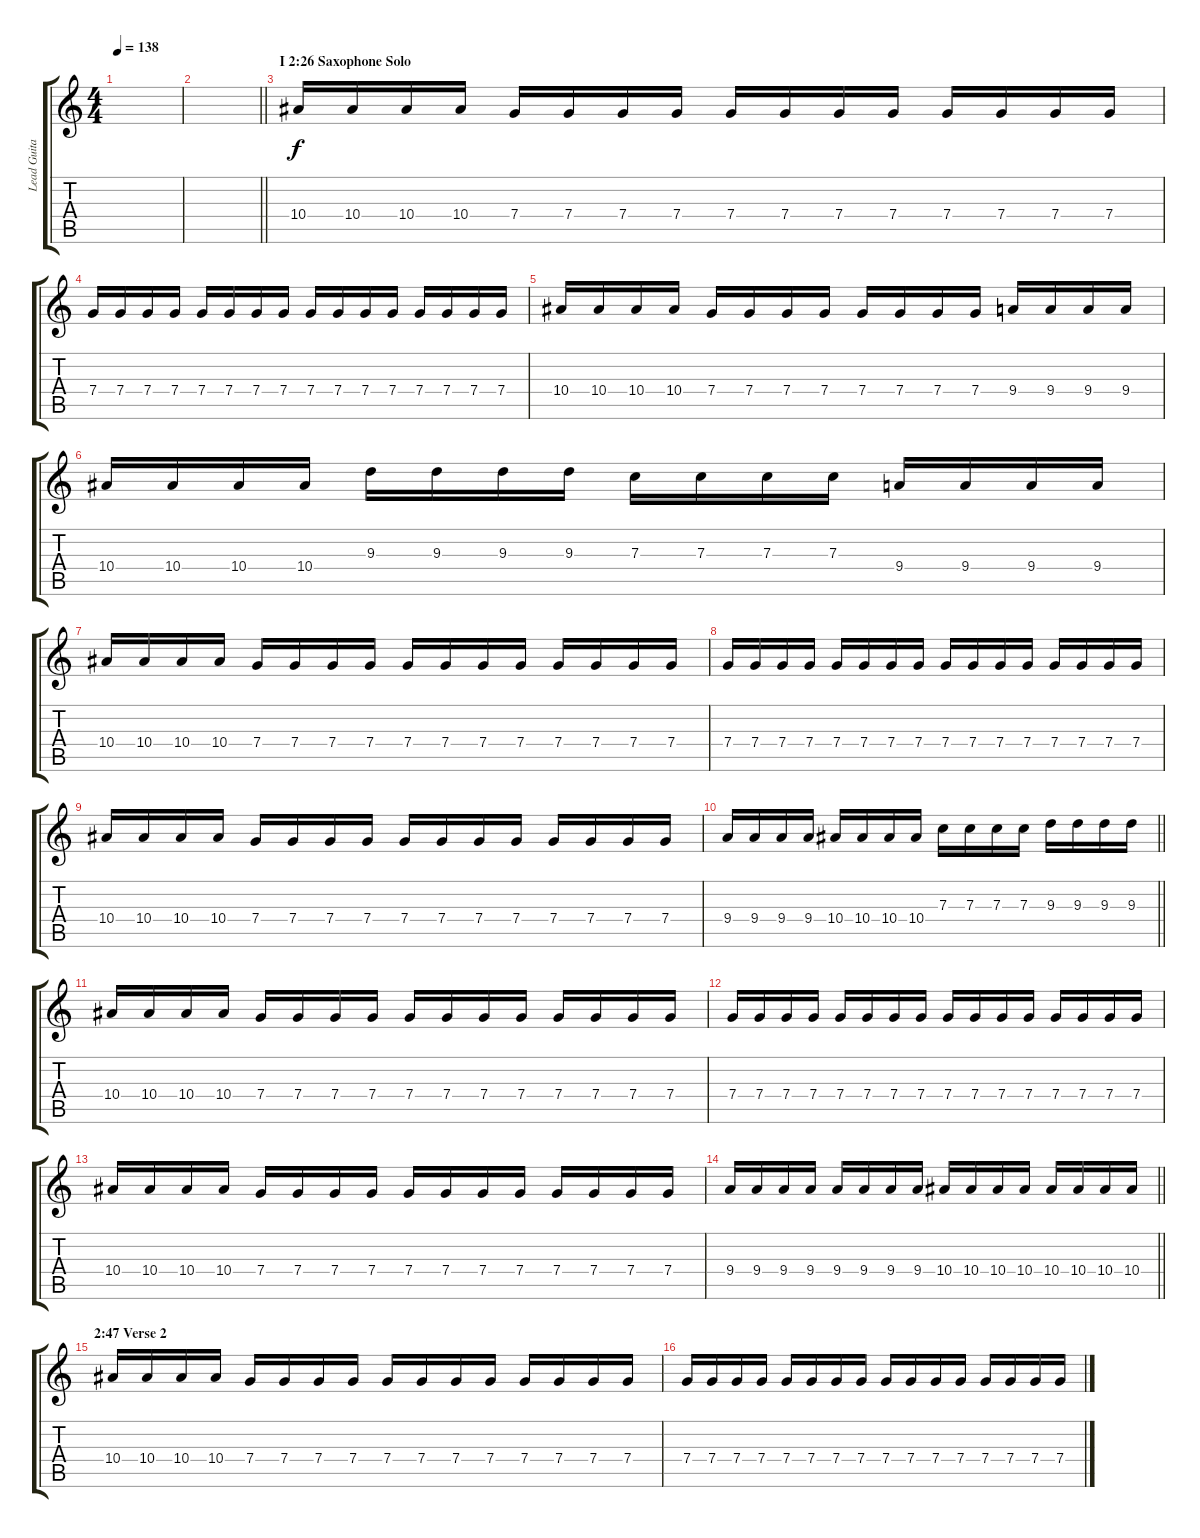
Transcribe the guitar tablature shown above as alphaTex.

\track ("Lead Guitar" "Lead Guita") {instrument distortionguitar}
\staff {score tabs}
\tuning (D4 A3 F3 C3 G2 D2) {hide}
\ts (4 4)
\tempo 138
\clef g2
\ks c
|
\barLineRight lightlight
|
\section ("" "I 2:26 Saxophone Solo")
10.4.16{instrument distortionguitar} 10.4.16 10.4.16 10.4.16 7.4.16 7.4.16 7.4.16 7.4.16 7.4.16 7.4.16 7.4.16 7.4.16 7.4.16 7.4.16 7.4.16 7.4.16 |
7.4.16 7.4.16 7.4.16 7.4.16 7.4.16 7.4.16 7.4.16 7.4.16 7.4.16 7.4.16 7.4.16 7.4.16 7.4.16 7.4.16 7.4.16 7.4.16 |
10.4.16 10.4.16 10.4.16 10.4.16 7.4.16 7.4.16 7.4.16 7.4.16 7.4.16 7.4.16 7.4.16 7.4.16 9.4.16 9.4.16 9.4.16 9.4.16 |
10.4.16 10.4.16 10.4.16 10.4.16 9.3.16 9.3.16 9.3.16 9.3.16 7.3.16 7.3.16 7.3.16 7.3.16 9.4.16 9.4.16 9.4.16 9.4.16 |
10.4.16 10.4.16 10.4.16 10.4.16 7.4.16 7.4.16 7.4.16 7.4.16 7.4.16 7.4.16 7.4.16 7.4.16 7.4.16 7.4.16 7.4.16 7.4.16 |
7.4.16 7.4.16 7.4.16 7.4.16 7.4.16 7.4.16 7.4.16 7.4.16 7.4.16 7.4.16 7.4.16 7.4.16 7.4.16 7.4.16 7.4.16 7.4.16 |
10.4.16 10.4.16 10.4.16 10.4.16 7.4.16 7.4.16 7.4.16 7.4.16 7.4.16 7.4.16 7.4.16 7.4.16 7.4.16 7.4.16 7.4.16 7.4.16 |
\barLineRight lightlight
9.4.16 9.4.16 9.4.16 9.4.16 10.4.16 10.4.16 10.4.16 10.4.16 7.3.16 7.3.16 7.3.16 7.3.16 9.3.16 9.3.16 9.3.16 9.3.16 |
10.4.16 10.4.16 10.4.16 10.4.16 7.4.16 7.4.16 7.4.16 7.4.16 7.4.16 7.4.16 7.4.16 7.4.16 7.4.16 7.4.16 7.4.16 7.4.16 |
7.4.16 7.4.16 7.4.16 7.4.16 7.4.16 7.4.16 7.4.16 7.4.16 7.4.16 7.4.16 7.4.16 7.4.16 7.4.16 7.4.16 7.4.16 7.4.16 |
10.4.16 10.4.16 10.4.16 10.4.16 7.4.16 7.4.16 7.4.16 7.4.16 7.4.16 7.4.16 7.4.16 7.4.16 7.4.16 7.4.16 7.4.16 7.4.16 |
\barLineRight lightlight
9.4.16 9.4.16 9.4.16 9.4.16 9.4.16 9.4.16 9.4.16 9.4.16 10.4.16 10.4.16 10.4.16 10.4.16 10.4.16 10.4.16 10.4.16 10.4.16 |
\section ("" "2:47 Verse 2")
10.4.16 10.4.16 10.4.16 10.4.16 7.4.16 7.4.16 7.4.16 7.4.16 7.4.16 7.4.16 7.4.16 7.4.16 7.4.16 7.4.16 7.4.16 7.4.16 |
7.4.16 7.4.16 7.4.16 7.4.16 7.4.16 7.4.16 7.4.16 7.4.16 7.4.16 7.4.16 7.4.16 7.4.16 7.4.16 7.4.16 7.4.16 7.4.16
